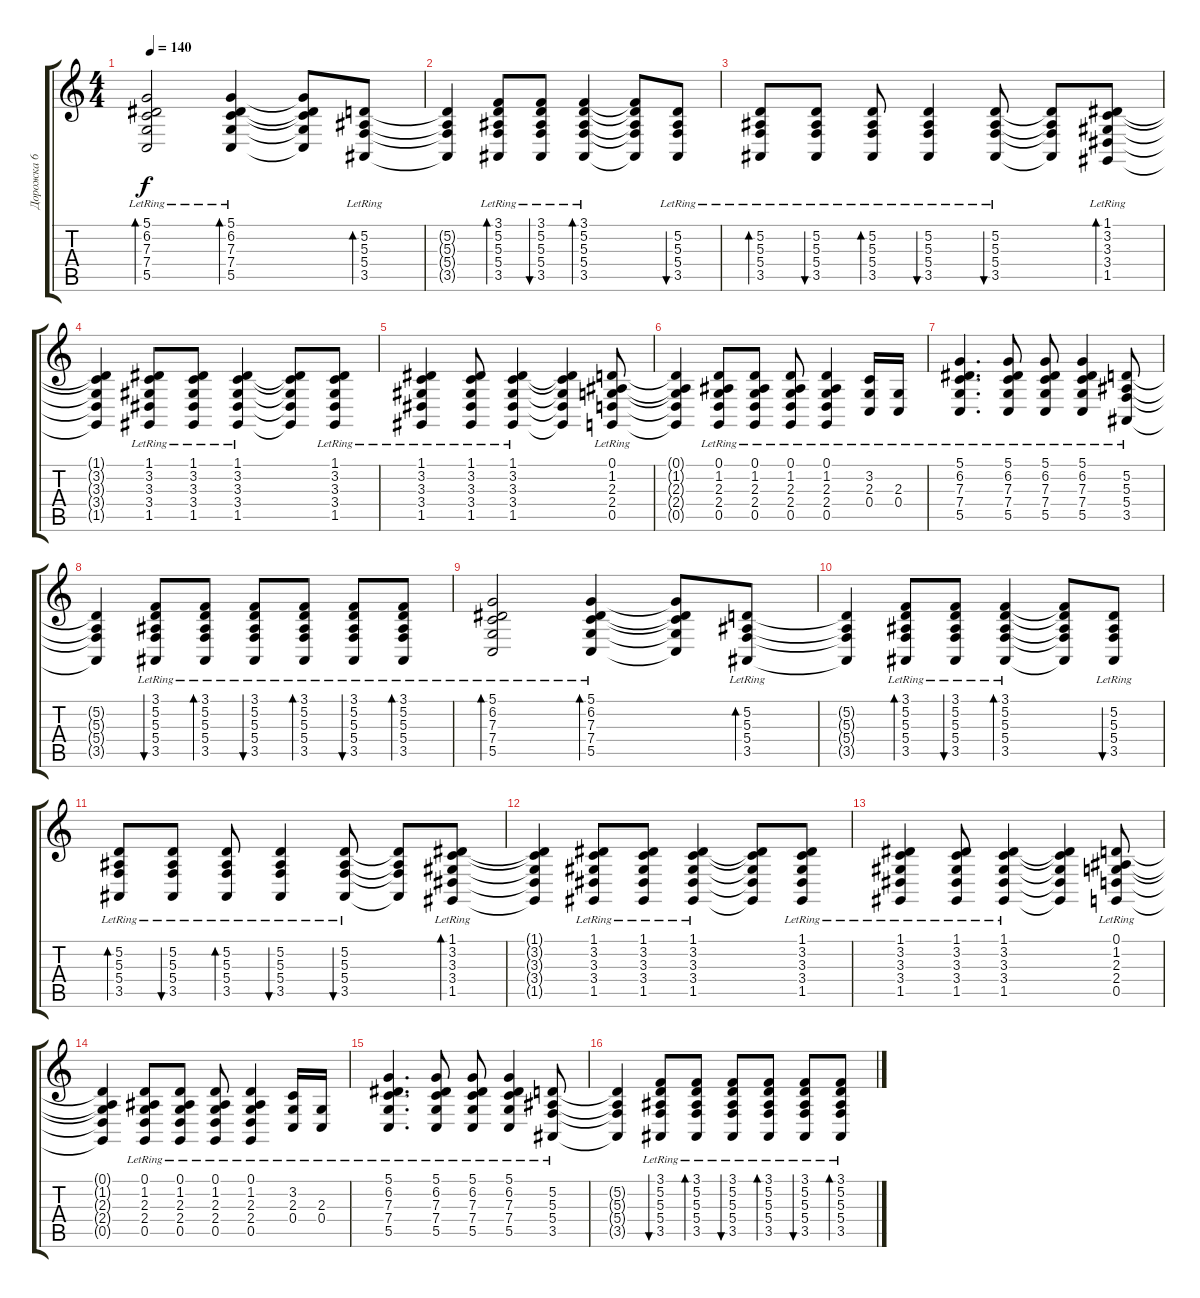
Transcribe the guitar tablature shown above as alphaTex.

\track ("Дорожка 6" "Дорожка 6") {instrument lead2sawtooth}
\staff {score tabs}
\tuning (D4 A3 F3 C3 G2 D2) {hide}
\ts (4 4)
\tempo 140
\clef g2
\ks c
(5.1{lr} 6.2{lr} 7.3{lr} 7.4{lr} 5.5{lr}).2{bd 240 dy f} (5.1{lr} 6.2{lr} 7.3{lr} 7.4{lr} 5.5{lr}).4{bd 60} (5.1{t} 6.2{t} 7.3{t} 7.4{t} 5.5{t}).8 (5.2{lr} 5.3{lr} 5.4{lr} 3.5{lr}).8{bd 120} |
(5.2{t} 5.3{t} 5.4{t} 3.5{t}).4 (3.1{lr} 5.2{lr} 5.3{lr} 5.4{lr} 3.5{lr}).8{bd 120} (3.1{lr} 5.2{lr} 5.3{lr} 5.4{lr} 3.5{lr}).8{bu 120} (3.1{lr} 5.2{lr} 5.3{lr} 5.4{lr} 3.5{lr}).4{bd 120} (3.1{t} 5.2{t} 5.3{t} 5.4{t} 3.5{t}).8 (5.2{lr} 5.3{lr} 5.4{lr} 3.5{lr}).8{bu 120} |
(5.2{lr} 5.3{lr} 5.4{lr} 3.5{lr}).8{bd 120} (5.2{lr} 5.3{lr} 5.4{lr} 3.5{lr}).8{bu 120} (5.2{lr} 5.3{lr} 5.4{lr} 3.5{lr}).8{bd 120} (5.2{lr} 5.3{lr} 5.4{lr} 3.5{lr}).4{bu 120} (5.2{lr} 5.3{lr} 5.4{lr} 3.5{lr}).8{bu 120} (5.2{t} 5.3{t} 5.4{t} 3.5{t}).8 (1.1{lr} 3.2{lr} 3.3{lr} 3.4{lr} 1.5{lr}).8{bd 120} |
(1.1{t} 3.2{t} 3.3{t} 3.4{t} 1.5{t}).4 (1.1{lr} 3.2{lr} 3.3{lr} 3.4{lr} 1.5{lr}).8 (1.1{lr} 3.2{lr} 3.3{lr} 3.4{lr} 1.5{lr}).8 (1.1{lr} 3.2{lr} 3.3{lr} 3.4{lr} 1.5{lr}).4 (1.1{t} 3.2{t} 3.3{t} 3.4{t} 1.5{t}).8 (1.1{lr} 3.2{lr} 3.3{lr} 3.4{lr} 1.5{lr}).8 |
(1.1{lr} 3.2{lr} 3.3{lr} 3.4{lr} 1.5{lr}).4 (1.1{lr} 3.2{lr} 3.3{lr} 3.4{lr} 1.5{lr}).8 (1.1{lr} 3.2{lr} 3.3{lr} 3.4{lr} 1.5{lr}).4 (1.1{t} 3.2{t} 3.3{t} 3.4{t} 1.5{t}).4 (0.1{lr} 1.2{lr} 2.3{lr} 2.4{lr} 0.5{lr}).8 |
(0.1{t} 1.2{t} 2.3{t} 2.4{t} 0.5{t}).4 (0.1{lr} 1.2{lr} 2.3{lr} 2.4{lr} 0.5{lr}).8 (0.1{lr} 1.2{lr} 2.3{lr} 2.4{lr} 0.5{lr}).8 (0.1{lr} 1.2{lr} 2.3{lr} 2.4{lr} 0.5{lr}).8 (0.1{lr} 1.2{lr} 2.3{lr} 2.4{lr} 0.5{lr}).4 (3.2{lr} 2.3{lr} 0.4{lr}).16 (2.3{lr} 0.4{lr}).16 |
(5.1{lr} 6.2{lr} 7.3{lr} 7.4{lr} 5.5{lr}).4{d} (5.1{lr} 6.2{lr} 7.3{lr} 7.4{lr} 5.5{lr}).8 (5.1{lr} 6.2{lr} 7.3{lr} 7.4{lr} 5.5{lr}).8 (5.1{lr} 6.2{lr} 7.3{lr} 7.4{lr} 5.5{lr}).4 (5.2{lr} 5.3{lr} 5.4{lr} 3.5{lr}).8 |
(5.2{t} 5.3{t} 5.4{t} 3.5{t}).4 (3.1{lr} 5.2{lr} 5.3{lr} 5.4{lr} 3.5{lr}).8{bu 120} (3.1{lr} 5.2{lr} 5.3{lr} 5.4{lr} 3.5{lr}).8{bd 120} (3.1{lr} 5.2{lr} 5.3{lr} 5.4{lr} 3.5{lr}).8{bu 120} (3.1{lr} 5.2{lr} 5.3{lr} 5.4{lr} 3.5{lr}).8{bd 120} (3.1{lr} 5.2{lr} 5.3{lr} 5.4{lr} 3.5{lr}).8{bu 120} (3.1{lr} 5.2{lr} 5.3{lr} 5.4{lr} 3.5{lr}).8{bd 120} |
(5.1{lr} 6.2{lr} 7.3{lr} 7.4{lr} 5.5{lr}).2{bd 240} (5.1{lr} 6.2{lr} 7.3{lr} 7.4{lr} 5.5{lr}).4{bd 60} (5.1{t} 6.2{t} 7.3{t} 7.4{t} 5.5{t}).8 (5.2{lr} 5.3{lr} 5.4{lr} 3.5{lr}).8{bd 120} |
(5.2{t} 5.3{t} 5.4{t} 3.5{t}).4 (3.1{lr} 5.2{lr} 5.3{lr} 5.4{lr} 3.5{lr}).8{bd 120} (3.1{lr} 5.2{lr} 5.3{lr} 5.4{lr} 3.5{lr}).8{bu 120} (3.1{lr} 5.2{lr} 5.3{lr} 5.4{lr} 3.5{lr}).4{bd 120} (3.1{t} 5.2{t} 5.3{t} 5.4{t} 3.5{t}).8 (5.2{lr} 5.3{lr} 5.4{lr} 3.5{lr}).8{bu 120} |
(5.2{lr} 5.3{lr} 5.4{lr} 3.5{lr}).8{bd 120} (5.2{lr} 5.3{lr} 5.4{lr} 3.5{lr}).8{bu 120} (5.2{lr} 5.3{lr} 5.4{lr} 3.5{lr}).8{bd 120} (5.2{lr} 5.3{lr} 5.4{lr} 3.5{lr}).4{bu 120} (5.2{lr} 5.3{lr} 5.4{lr} 3.5{lr}).8{bu 120} (5.2{t} 5.3{t} 5.4{t} 3.5{t}).8 (1.1{lr} 3.2{lr} 3.3{lr} 3.4{lr} 1.5{lr}).8{bd 120} |
(1.1{t} 3.2{t} 3.3{t} 3.4{t} 1.5{t}).4 (1.1{lr} 3.2{lr} 3.3{lr} 3.4{lr} 1.5{lr}).8 (1.1{lr} 3.2{lr} 3.3{lr} 3.4{lr} 1.5{lr}).8 (1.1{lr} 3.2{lr} 3.3{lr} 3.4{lr} 1.5{lr}).4 (1.1{t} 3.2{t} 3.3{t} 3.4{t} 1.5{t}).8 (1.1{lr} 3.2{lr} 3.3{lr} 3.4{lr} 1.5{lr}).8 |
(1.1{lr} 3.2{lr} 3.3{lr} 3.4{lr} 1.5{lr}).4 (1.1{lr} 3.2{lr} 3.3{lr} 3.4{lr} 1.5{lr}).8 (1.1{lr} 3.2{lr} 3.3{lr} 3.4{lr} 1.5{lr}).4 (1.1{t} 3.2{t} 3.3{t} 3.4{t} 1.5{t}).4 (0.1{lr} 1.2{lr} 2.3{lr} 2.4{lr} 0.5{lr}).8 |
(0.1{t} 1.2{t} 2.3{t} 2.4{t} 0.5{t}).4 (0.1{lr} 1.2{lr} 2.3{lr} 2.4{lr} 0.5{lr}).8 (0.1{lr} 1.2{lr} 2.3{lr} 2.4{lr} 0.5{lr}).8 (0.1{lr} 1.2{lr} 2.3{lr} 2.4{lr} 0.5{lr}).8 (0.1{lr} 1.2{lr} 2.3{lr} 2.4{lr} 0.5{lr}).4 (3.2{lr} 2.3{lr} 0.4{lr}).16 (2.3{lr} 0.4{lr}).16 |
(5.1{lr} 6.2{lr} 7.3{lr} 7.4{lr} 5.5{lr}).4{d} (5.1{lr} 6.2{lr} 7.3{lr} 7.4{lr} 5.5{lr}).8 (5.1{lr} 6.2{lr} 7.3{lr} 7.4{lr} 5.5{lr}).8 (5.1{lr} 6.2{lr} 7.3{lr} 7.4{lr} 5.5{lr}).4 (5.2{lr} 5.3{lr} 5.4{lr} 3.5{lr}).8 |
(5.2{t} 5.3{t} 5.4{t} 3.5{t}).4 (3.1{lr} 5.2{lr} 5.3{lr} 5.4{lr} 3.5{lr}).8{bu 120} (3.1{lr} 5.2{lr} 5.3{lr} 5.4{lr} 3.5{lr}).8{bd 120} (3.1{lr} 5.2{lr} 5.3{lr} 5.4{lr} 3.5{lr}).8{bu 120} (3.1{lr} 5.2{lr} 5.3{lr} 5.4{lr} 3.5{lr}).8{bd 120} (3.1{lr} 5.2{lr} 5.3{lr} 5.4{lr} 3.5{lr}).8{bu 120} (3.1{lr} 5.2{lr} 5.3{lr} 5.4{lr} 3.5{lr}).8{bd 120}
